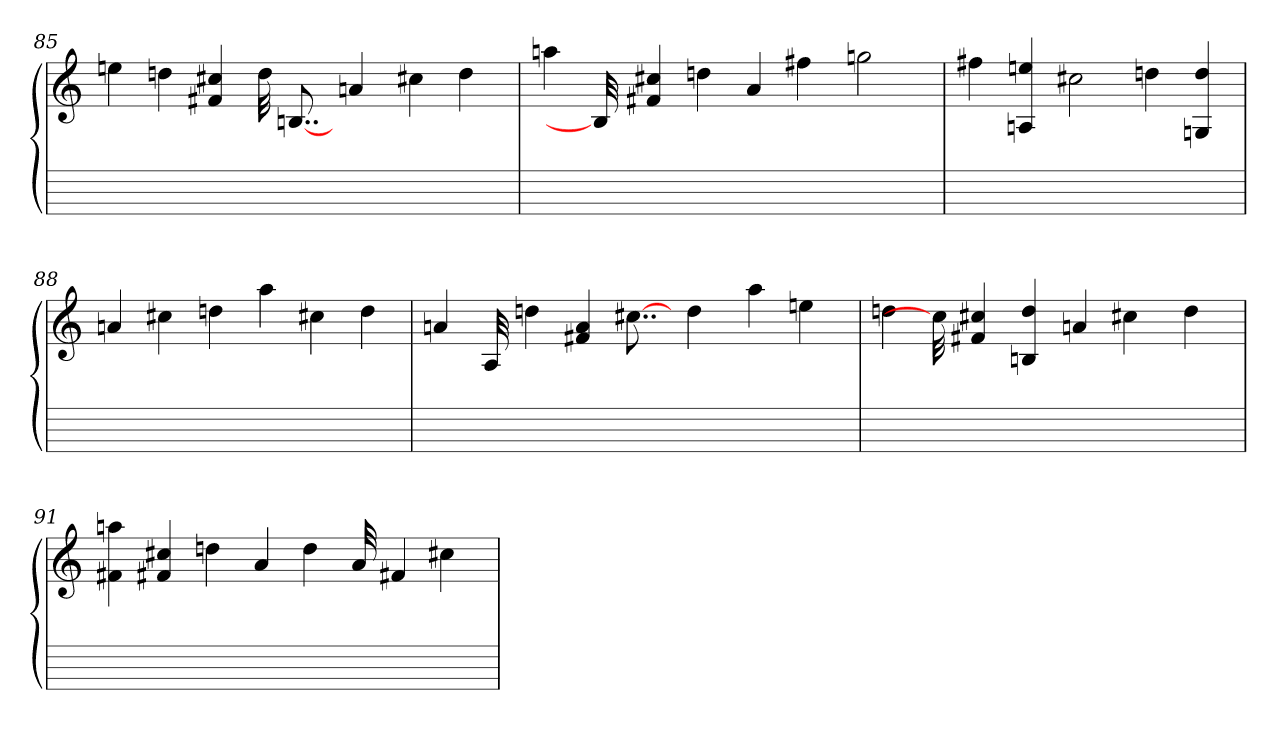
**kern	**kern
*part2	*part1
*staff2	*staff1
*	*clefG2
=85	=85
4ryy	4een
1ryy	4ddn
.	4cc#X 4f#X
.	32dd
.	[8..Bn
.	32ryy
.	4an
2ryy	.
.	4cc#X
.	4dd
32ryy	.
=86	=86
4ryy	4aan
1ryy	32B]
.	4f#X 4cc#X
.	4ddn
.	4a
.	4ff#X
2ryy	.
.	2ggn
32ryy	.
=87	=87
4ryy	4ff#X
1ryy	4een 4An
.	2cc#X
.	4ddn
4ryy	4dd 4Gn
=88	=88
4ryy	4an
1ryy	4cc#X
.	4ddn
.	4aa
.	4cc#X
4ryy	4dd
=89	=89
4ryy	4an
1ryy	32A
.	4ddn
.	4f#X 4a
.	[8..cc#X
.	32ryy
.	4dd
2ryy	.
.	4aa
.	4een
32ryy	.
=90	=90
4ryy	4ddn
1ryy	32cc#]
.	4cc#X 4f#X
.	4dd 4Bn
.	4an
.	4cc#X
4ryy	.
.	4dd
32ryy	.
=91	=91
4ryy	4f#X 4aan
1ryy	4f#X 4cc#X
.	4ddn
.	4a
.	4dd
2ryy	32a
.	4f#X
.	4cc#X
32ryy	.
=	=
*-	*-
